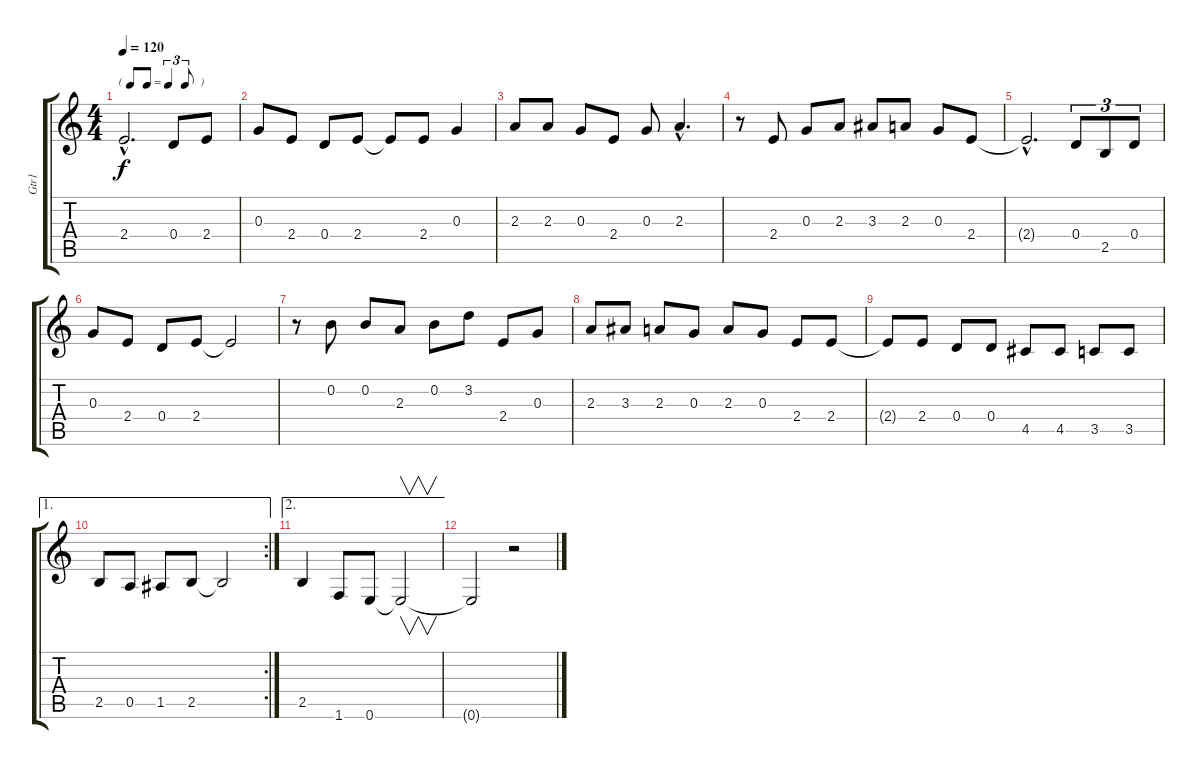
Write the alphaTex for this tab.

\track ("Gtr1" "Gtr1") {instrument acousticguitarsteel}
\staff {score tabs}
\tuning (E4 B3 G3 D3 A2 E2) {hide}
\ts (4 4)
\tf triplet8th
\tempo 120
\clef g2
\ks c
2.4{hac t}.2{d dy f} 0.4.8 2.4.8 |
0.3.8 2.4.8 0.4.8 2.4.8 2.4{t}.8 2.4.8 0.3.4 |
2.3.8 2.3.8 0.3.8 2.4.8 0.3.8 2.3{hac}.4{d} |
r.8 2.4.8 0.3.8 2.3.8 3.3.8 2.3.8 0.3.8 2.4.8 |
2.4{hac t}.2{d} 0.4.8{tu (3 2)} 2.5.8{tu (3 2)} 0.4.8{tu (3 2)} |
0.3.8 2.4.8 0.4.8 2.4.8 2.4{t}.2 |
r.8 0.2.8 0.2.8 2.3.8 0.2.8 3.2.8 2.4.8 0.3.8 |
2.3.8 3.3.8 2.3.8 0.3.8 2.3.8 0.3.8 2.4.8 2.4.8 |
2.4{t}.8 2.4.8 0.4.8 0.4.8 4.5.8 4.5.8 3.5.8 3.5.8 |
\ae 1
\rc 2
2.5.8 0.5.8 1.5.8 2.5.8 2.5{t}.2 |
\ae 2
2.5.4 1.6.8 0.6.8 0.6{t}.2{v} |
0.6{t}.2 r.2
